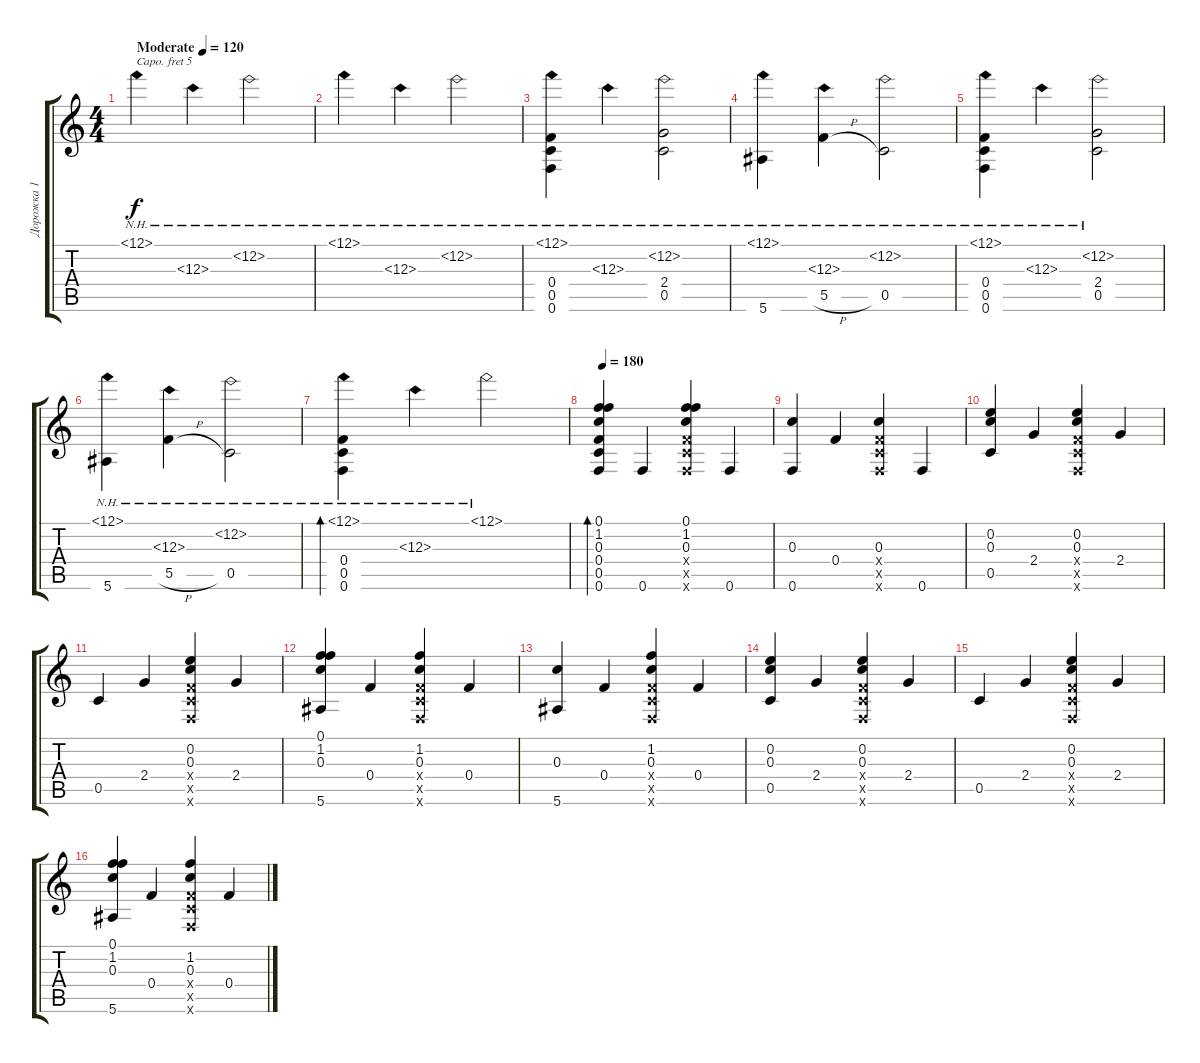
\track ("Дорожка 1" "Дорожка 1") {instrument acousticguitarsteel}
\staff {score tabs}
\capo 5
\tuning (C4 B3 G3 C3 G2 C2) {hide}
\ts (4 4)
\tempo (120 "Moderate")
\tempo 65
\tempo (120 "Moderate")
\clef g2
\ks c
12.1{nh}.4{dy f instrument acousticguitarsteel} 12.3{nh}.4 12.2{nh}.2 |
12.1{nh}.4 12.3{nh}.4 12.2{nh}.2 |
(12.1{nh} 0.4 0.5 0.6).4 12.3{nh}.4 (12.2{nh} 2.4 0.5).2 |
(12.1{nh} 5.6).4 (12.3{nh} 5.5{h}).4 (12.2{nh} 0.5).2 |
(12.1{nh} 0.4 0.5 0.6).4 12.3{nh}.4 (12.2{nh} 2.4 0.5).2 |
(12.1{nh} 5.6).4 (12.3{nh} 5.5{h}).4 (12.2{nh} 0.5).2 |
(12.1{nh} 0.4 0.5 0.6).4{bd 60} 12.3{nh}.4 12.1{nh}.2 |
\tempo 180
(0.1 1.2 0.3 0.4 0.5 0.6).4{bd 60 instrument acousticguitarsteel} 0.6.4 (0.1 1.2 0.3 0.4{x} 0.5{x} 0.6{x}).4 0.6.4 |
(0.3 0.6).4 0.4.4 (0.3 0.4{x} 0.5{x} 0.6{x}).4 0.6.4 |
(0.2 0.3 0.5).4 2.4.4 (0.2 0.3 0.4{x} 0.5{x} 0.6{x}).4 2.4.4 |
0.5.4 2.4.4 (0.2 0.3 0.4{x} 0.5{x} 0.6{x}).4 2.4.4 |
(0.1 1.2 0.3 5.6).4 0.4.4 (1.2 0.3 0.4{x} 0.5{x} 0.6{x}).4 0.4.4 |
(0.3 5.6).4 0.4.4 (1.2 0.3 0.4{x} 0.5{x} 0.6{x}).4 0.4.4 |
(0.2 0.3 0.5).4 2.4.4 (0.2 0.3 0.4{x} 0.5{x} 0.6{x}).4 2.4.4 |
0.5.4 2.4.4 (0.2 0.3 0.4{x} 0.5{x} 0.6{x}).4 2.4.4 |
(0.1 1.2 0.3 5.6).4 0.4.4 (1.2 0.3 0.4{x} 0.5{x} 0.6{x}).4 0.4.4
